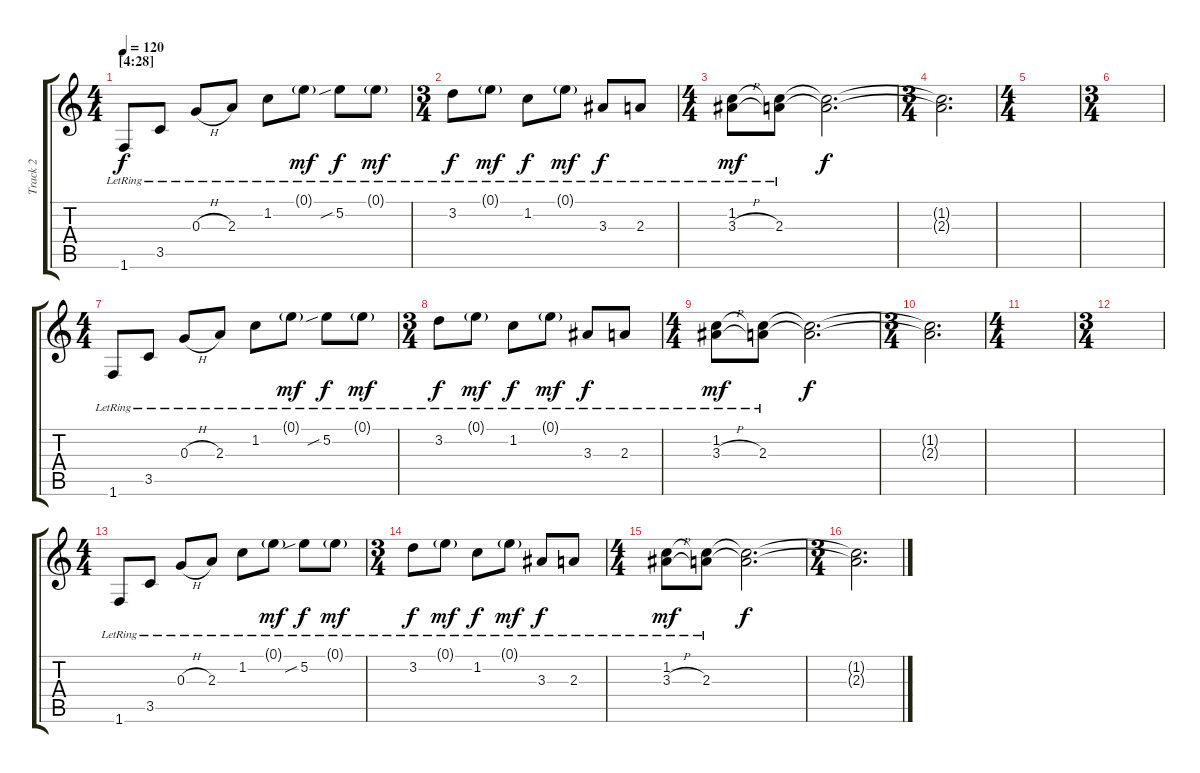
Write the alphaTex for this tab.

\track ("Track 2" "Track 2") {instrument electricguitarjazz}
\staff {score tabs}
\tuning (E4 B3 G3 D3 A2 E2) {hide}
\ts (4 4)
\section ("" "[4:28]")
\tempo 120
\clef g2
\ks c
1.6{lr}.8{dy f} 3.5{lr}.8 0.3{h lr}.8 2.3{lr}.8 1.2{lr}.8 0.1{g lr}.8{dy mf} 5.2{sib lr}.8{dy f} 0.1{g lr}.8{dy mf} |
\ts (3 4)
3.2{lr}.8{dy f} 0.1{g lr}.8{dy mf} 1.2{lr}.8{dy f} 0.1{g lr}.8{dy mf} 3.3{lr}.8{dy f} 2.3{lr}.8 |
\ts (4 4)
(1.2 3.3{h lr}).8{dy mf} (1.2{t} 2.3{lr}).8 (1.2{t} 2.3{t}).2{d dy f} |
\ts (3 4)
(1.2{t} 2.3{t}).2{d volume 0} |
\ts (4 4)
|
\ts (3 4)
|
\ts (4 4)
1.6{lr}.8 3.5{lr}.8 0.3{h lr}.8 2.3{lr}.8 1.2{lr}.8 0.1{g lr}.8{dy mf} 5.2{sib lr}.8{dy f} 0.1{g lr}.8{dy mf} |
\ts (3 4)
3.2{lr}.8{dy f} 0.1{g lr}.8{dy mf} 1.2{lr}.8{dy f} 0.1{g lr}.8{dy mf} 3.3{lr}.8{dy f} 2.3{lr}.8 |
\ts (4 4)
(1.2 3.3{h lr}).8{dy mf} (1.2{t} 2.3{lr}).8 (1.2{t} 2.3{t}).2{d dy f} |
\ts (3 4)
(1.2{t} 2.3{t}).2{d volume 0} |
\ts (4 4)
|
\ts (3 4)
|
\ts (4 4)
1.6{lr}.8 3.5{lr}.8 0.3{h lr}.8 2.3{lr}.8 1.2{lr}.8 0.1{g lr}.8{dy mf} 5.2{sib lr}.8{dy f} 0.1{g lr}.8{dy mf} |
\ts (3 4)
3.2{lr}.8{dy f} 0.1{g lr}.8{dy mf} 1.2{lr}.8{dy f} 0.1{g lr}.8{dy mf} 3.3{lr}.8{dy f} 2.3{lr}.8 |
\ts (4 4)
(1.2 3.3{h lr}).8{dy mf} (1.2{t} 2.3{lr}).8 (1.2{t} 2.3{t}).2{d dy f} |
\ts (3 4)
(1.2{t} 2.3{t}).2{d volume 0}
